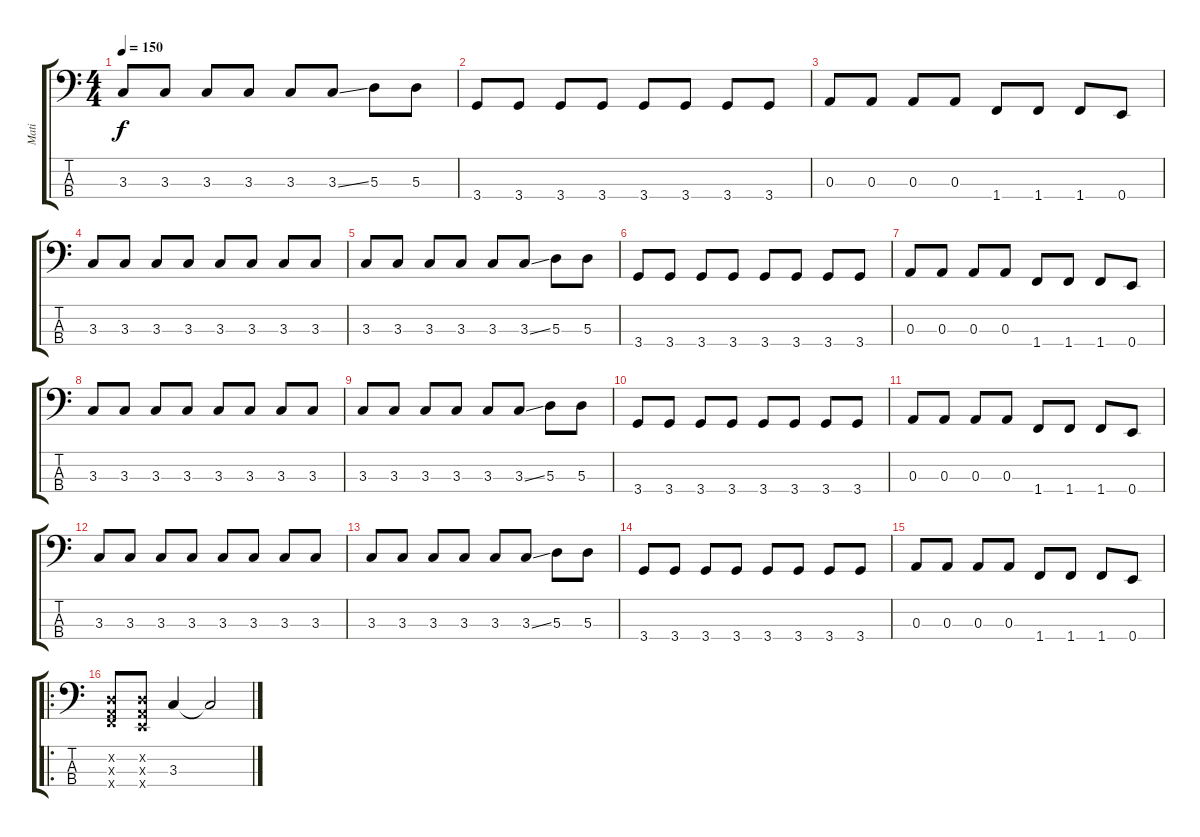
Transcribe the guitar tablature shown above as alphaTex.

\track ("Mati" "Mati") {instrument electricbasspick}
\staff {score tabs}
\tuning (G2 D2 A1 E1) {hide}
\ts (4 4)
\tempo 150
\clef f4
\ks c
3.3.8{dy f} 3.3.8 3.3.8 3.3.8 3.3.8 3.3{ss}.8 5.3.8 5.3.8 |
3.4.8 3.4.8 3.4.8 3.4.8 3.4.8 3.4.8 3.4.8 3.4.8 |
0.3.8 0.3.8 0.3.8 0.3.8 1.4.8 1.4.8 1.4.8 0.4.8 |
3.3.8 3.3.8 3.3.8 3.3.8 3.3.8 3.3.8 3.3.8 3.3.8 |
3.3.8 3.3.8 3.3.8 3.3.8 3.3.8 3.3{ss}.8 5.3.8 5.3.8 |
3.4.8 3.4.8 3.4.8 3.4.8 3.4.8 3.4.8 3.4.8 3.4.8 |
0.3.8 0.3.8 0.3.8 0.3.8 1.4.8 1.4.8 1.4.8 0.4.8 |
3.3.8 3.3.8 3.3.8 3.3.8 3.3.8 3.3.8 3.3.8 3.3.8 |
3.3.8 3.3.8 3.3.8 3.3.8 3.3.8 3.3{ss}.8 5.3.8 5.3.8 |
3.4.8 3.4.8 3.4.8 3.4.8 3.4.8 3.4.8 3.4.8 3.4.8 |
0.3.8 0.3.8 0.3.8 0.3.8 1.4.8 1.4.8 1.4.8 0.4.8 |
3.3.8 3.3.8 3.3.8 3.3.8 3.3.8 3.3.8 3.3.8 3.3.8 |
3.3.8 3.3.8 3.3.8 3.3.8 3.3.8 3.3{ss}.8 5.3.8 5.3.8 |
3.4.8 3.4.8 3.4.8 3.4.8 3.4.8 3.4.8 3.4.8 3.4.8 |
0.3.8 0.3.8 0.3.8 0.3.8 1.4.8 1.4.8 1.4.8 0.4.8 |
\ro
(0.2{x} 0.3{x} 1.4{x}).8 (0.2{x} 0.3{x} 0.4{x}).8 3.3.4 3.3{t}.2
